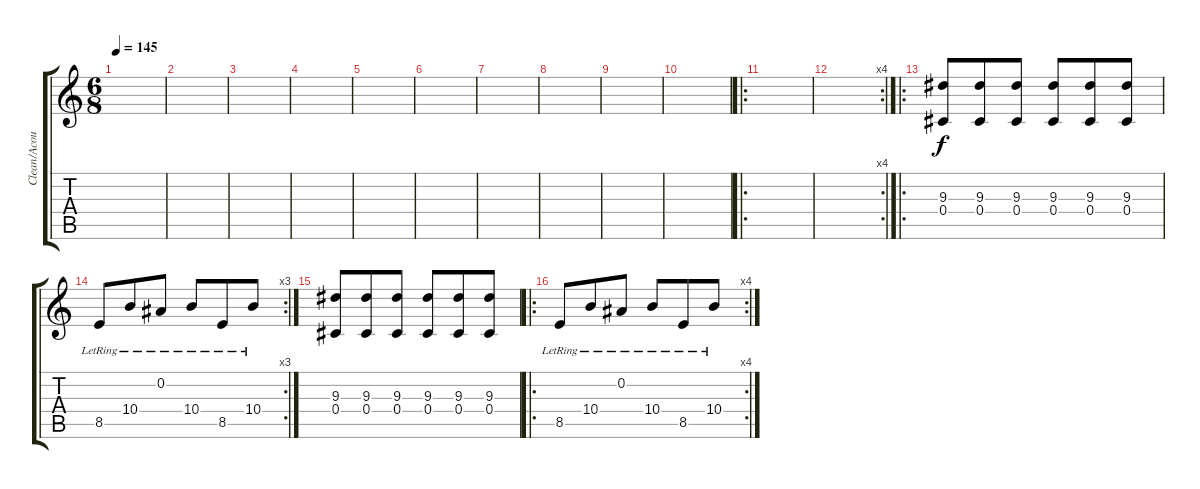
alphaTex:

\track ("Clean/Acoustic" "Clean/Acou") {instrument electricguitarclean}
\staff {score tabs}
\tuning (Eb4 Bb3 Gb3 Db3 Ab2 Eb2) {hide}
\ts (6 8)
\tempo 145
\clef g2
\ks c
|
|
|
|
|
|
|
|
|
|
\ro
|
\rc 4
|
\ro
(9.3 0.4).8{volume 16 instrument electricguitarclean} (9.3 0.4).8 (9.3 0.4).8 (9.3 0.4).8 (9.3 0.4).8 (9.3 0.4).8 |
\rc 3
8.5{lr}.8 10.4{lr}.8 0.2{lr}.8 10.4{lr}.8 8.5{lr}.8 10.4{lr}.8 |
(9.3 0.4).8{volume 16 instrument electricguitarclean} (9.3 0.4).8 (9.3 0.4).8 (9.3 0.4).8 (9.3 0.4).8 (9.3 0.4).8 |
\ro
\rc 4
8.5{lr}.8 10.4{lr}.8 0.2{lr}.8 10.4{lr}.8 8.5{lr}.8 10.4{lr}.8
